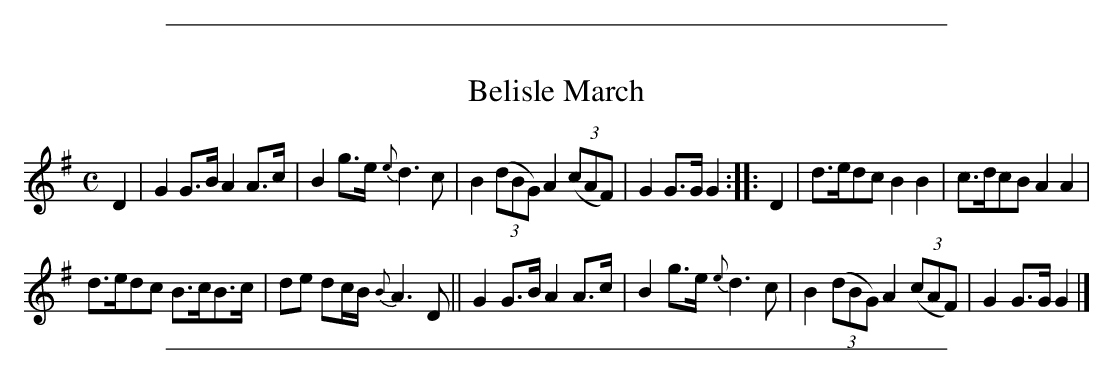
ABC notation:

X:1
T: Belisle March
M: C
L: 1/8
K: G
D2 |\
G2G>B A2A>c | B2g>e {e}d3c | B2 (3(dBG) A2 (3(cAF) | G2G>G G2 :: D2 | d>edc B2B2 | c>dcB A2A2 |
d>edc B>cB>c | de dc/B/ {B}A3D || G2G>B A2A>c | B2g>e {e}d3c | B2 (3(dBG) A2 (3(cAF) | G2G>G G2 |]
